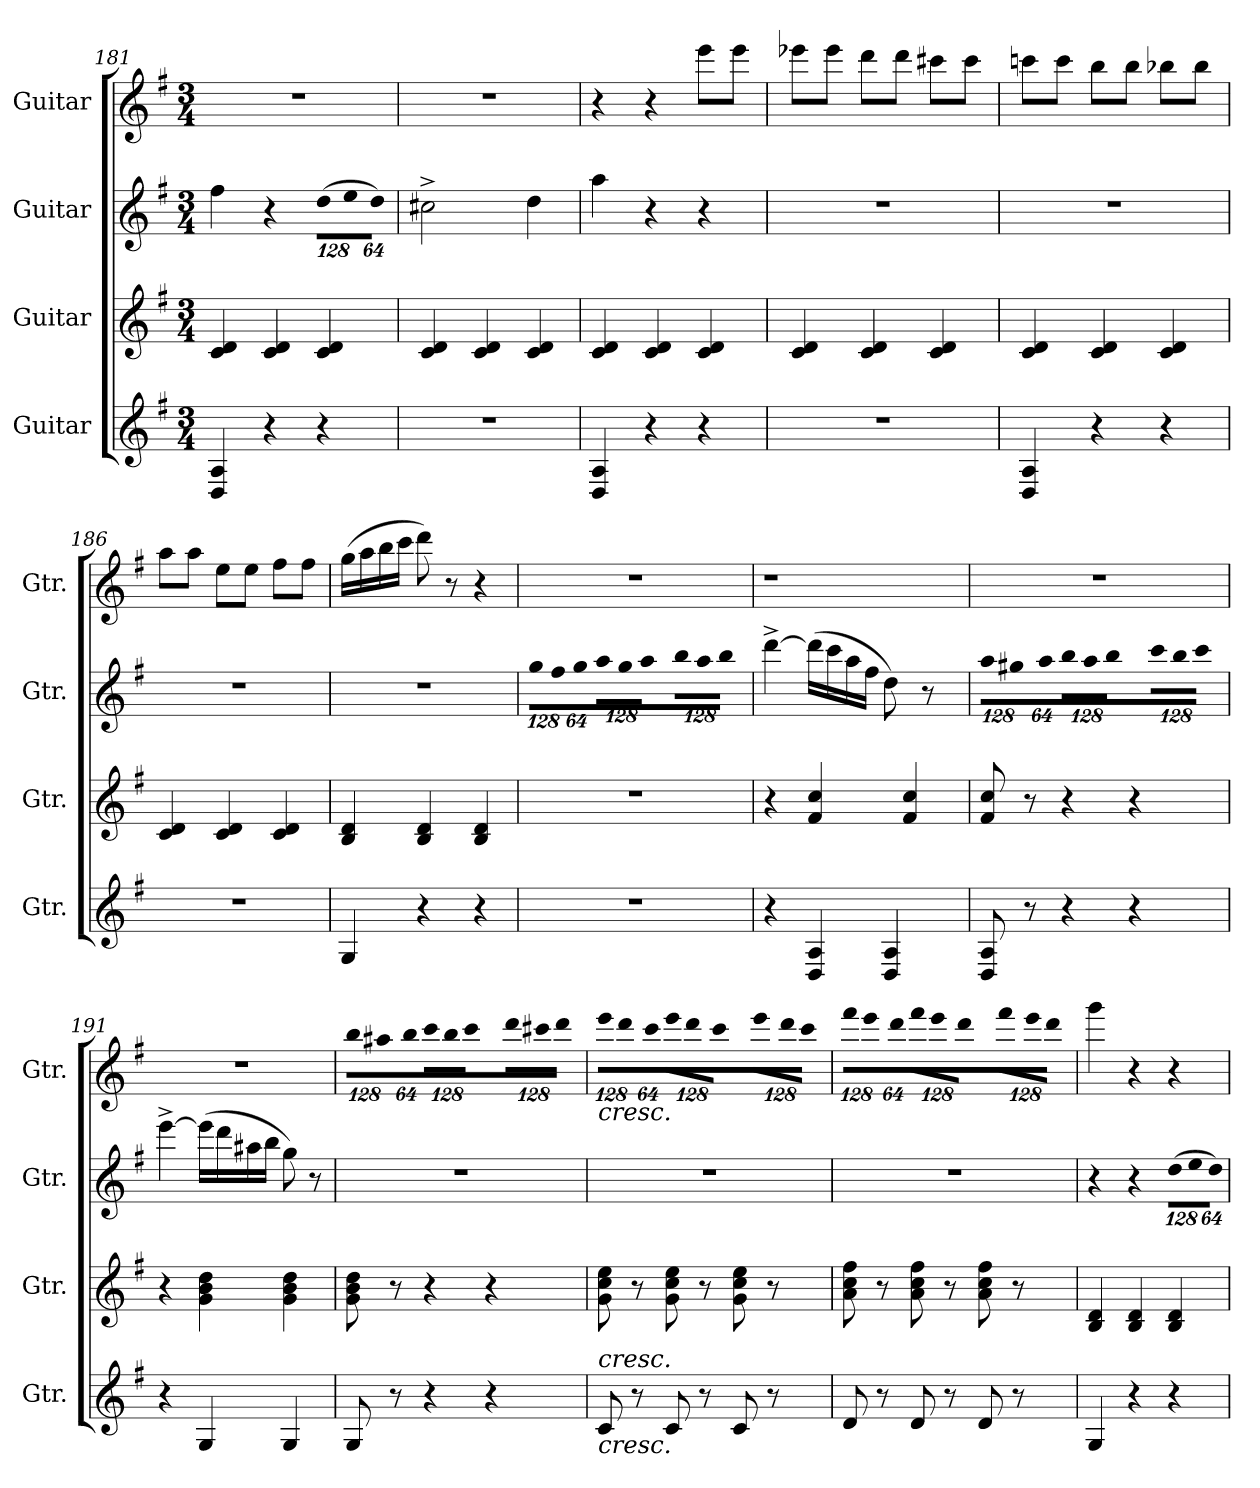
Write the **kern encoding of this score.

**kern	**kern	**kern	**kern
*part4	*part3	*part2	*part1
*staff4	*staff3	*staff2	*staff1
*I"Guitar	*I"Guitar	*I"Guitar	*I"Guitar
*I'Gtr.	*I'Gtr.	*I'Gtr.	*I'Gtr.
*clefG2	*clefG2	*clefG2	*clefG2
*ITrd7c12	*ITrd7c12	*ITrd7c12	*ITrd7c12
*k[f#]	*k[f#]	*k[f#]	*k[f#]
*G:	*G:	*G:	*G:
*M3/4	*M3/4	*M3/4	*M3/4
=181	=181	=181	=181
!	!	!	!LO:N:vis=1
4DDi/ 4AAi	4Ci/ 4Di	4f#i\	2.r
4r	4Ci/ 4Di	4r	.
*	*	*Xbrackettup	*
!	!	!LO:N:vis=8	!
4r	4Ci/ 4Di	(1024%85di\L	.
!	!	!LO:N:vis=8	!
.	.	1024%85ei\	.
!	!	!LO:N:vis=8	!
.	.	512%43di\J)	.
=182	=182	=182	=182
!LO:N:vis=1	!	!	!LO:N:vis=1
2.r	4Ci/ 4Di	2c#X^i\	2.r
.	4Ci/ 4Di	.	.
.	4Ci/ 4Di	4di\	.
=183	=183	=183	=183
4DDi/ 4AAi	4Ci/ 4Di	4ai\	4r
4r	4Ci/ 4Di	4r	4r
4r	4Ci/ 4Di	4r	8eei\L
.	.	.	8eei\J
=184	=184	=184	=184
!LO:N:vis=1	!	!LO:N:vis=1	!
2.r	4Ci/ 4Di	2.r	8ee-Xi\L
.	.	.	8ee-i\J
.	4Ci/ 4Di	.	8ddi\L
.	.	.	8ddi\J
.	4Ci/ 4Di	.	8cc#Xi\L
.	.	.	8cc#i\J
=185	=185	=185	=185
!	!	!LO:N:vis=1	!
4DDi/ 4AAi	4Ci/ 4Di	2.r	8ccni\L
.	.	.	8cci\J
4r	4Ci/ 4Di	.	8bi\L
.	.	.	8bi\J
4r	4Ci/ 4Di	.	8b-Xi\L
.	.	.	8b-i\J
!!LO:LB:g=z
=186	=186	=186	=186
!LO:N:vis=1	!	!LO:N:vis=1	!
2.r	4Ci/ 4Di	2.r	8ai\L
.	.	.	8ai\J
.	4Ci/ 4Di	.	8ei\L
.	.	.	8ei\J
.	4Ci/ 4Di	.	8f#i\L
.	.	.	8f#i\J
=187	=187	=187	=187
!	!	!LO:N:vis=1	!
4GGi/	4BBi/ 4Di	2.r	(16gi\LL
.	.	.	16ai\
.	.	.	16bi\
.	.	.	16cci\JJ
4r	4BBi/ 4Di	.	8ddi\)
.	.	.	8r
4r	4BBi/ 4Di	.	4r
=188	=188	=188	=188
!LO:N:vis=1	!LO:N:vis=1	!LO:N:vis=8	!LO:N:vis=1
2.r	2.r	1024%85gi\L	2.r
!	!	!LO:N:vis=8	!
.	.	1024%85f#i\	.
!	!	!LO:N:vis=8	!
.	.	512%43gi\J	.
!	!	!LO:N:vis=8	!
.	.	1024%85ai\L	.
!	!	!LO:N:vis=8	!
.	.	1024%85gi\	.
!	!	!LO:N:vis=8	!
.	.	512%43ai\J	.
!	!	!LO:N:vis=8	!
.	.	1024%85bi\L	.
!	!	!LO:N:vis=8	!
.	.	1024%85ai\	.
!	!	!LO:N:vis=8	!
.	.	512%43bi\J	.
=189	=189	=189	=189
!	!	!	!LO:N:vis=1
4r	4r	[>4dd^i\	2.r
4DDi/ 4AAi	4F#i/ 4ci	(16ddi\LL]	.
.	.	16cci\	.
.	.	16ai\	.
.	.	16f#i\JJ	.
4DDi/ 4AAi	16ryy	8di\)	.
.	4F#i/ 4ci	.	.
.	.	8r	.
16ryy	.	16ryy	16ryy
!!LO:LB:g=z
=190	=190	=190	=190
!	!	!LO:N:vis=8	!LO:N:vis=1
8DDi/ 8AAi	8F#i/ 8ci	1024%85ai\L	2.r
!	!	!LO:N:vis=8	!
.	.	1024%85g#Xi\	.
8r	8r	.	.
!	!	!LO:N:vis=8	!
.	.	512%43ai\J	.
!	!	!LO:N:vis=8	!
4r	4r	1024%85bi\L	.
!	!	!LO:N:vis=8	!
.	.	1024%85ai\	.
!	!	!LO:N:vis=8	!
.	.	512%43bi\J	.
!	!	!LO:N:vis=8	!
4r	4r	1024%85cci\L	.
!	!	!LO:N:vis=8	!
.	.	1024%85bi\	.
!	!	!LO:N:vis=8	!
.	.	512%43cci\J	.
=191	=191	=191	=191
!	!	!	!LO:N:vis=1
4r	4r	[>4ee^i\	2.r
4GGi/	4Gi\ 4Bi 4di	(16eei\LL]	.
.	.	16ddi\	.
.	.	16a#Xi\	.
.	.	16bi\JJ	.
4GGi/	4Gi\ 4Bi 4di	8gi\)	.
.	.	8r	.
=192	=192	=192	=192
!	!	!LO:N:vis=1	!
*	*	*	*Xbrackettup
!	!	!	!LO:N:vis=8
8GGi/	8Gi\ 8Bi 8di	2.r	1024%85bi\L
!	!	!	!LO:N:vis=8
.	.	.	1024%85a#Xi\
8r	8r	.	.
!	!	!	!LO:N:vis=8
.	.	.	512%43bi\J
!	!	!	!LO:N:vis=8
4r	4r	.	1024%85cci\L
!	!	!	!LO:N:vis=8
.	.	.	1024%85bi\
!	!	!	!LO:N:vis=8
.	.	.	512%43cci\J
!	!	!	!LO:N:vis=8
4r	4r	.	1024%85ddi\L
!	!	!	!LO:N:vis=8
.	.	.	1024%85cc#Xi\
!	!	!	!LO:N:vis=8
.	.	.	512%43ddi\J
=193	=193	=193	=193
!	!	!	!LO:TX:b:i:t=cresc.
!LO:TX:a:i:t=cresc.	!	!	!
!LO:TX:b:i:t=cresc.	!	!	!
!	!	!LO:N:vis=1	!LO:N:vis=8
8Ci/	8Gi\ 8ci 8ei	2.r	1024%85eei\L
!	!	!	!LO:N:vis=8
.	.	.	1024%85ddi\
8r	8r	.	.
!	!	!	!LO:N:vis=8
.	.	.	512%43cci\J
!	!	!	!LO:N:vis=8
8Ci/	8Gi\ 8ci 8ei	.	1024%85eei\L
!	!	!	!LO:N:vis=8
.	.	.	1024%85ddi\
8r	8r	.	.
!	!	!	!LO:N:vis=8
.	.	.	512%43cci\J
!	!	!	!LO:N:vis=8
8Ci/	8Gi\ 8ci 8ei	.	1024%85eei\L
!	!	!	!LO:N:vis=8
.	.	.	1024%85ddi\
8r	8r	.	.
!	!	!	!LO:N:vis=8
.	.	.	512%43cci\J
!!LO:PB:g=z
=194	=194	=194	=194
!	!	!LO:N:vis=1	!LO:N:vis=8
8Di/	8Ai\ 8ci 8f#i	2.r	1024%85ff#i\L
!	!	!	!LO:N:vis=8
.	.	.	1024%85eei\
8r	8r	.	.
!	!	!	!LO:N:vis=8
.	.	.	512%43ddi\J
!	!	!	!LO:N:vis=8
8Di/	8Ai\ 8ci 8f#i	.	1024%85ff#i\L
!	!	!	!LO:N:vis=8
.	.	.	1024%85eei\
8r	8r	.	.
!	!	!	!LO:N:vis=8
.	.	.	512%43ddi\J
!	!	!	!LO:N:vis=8
8Di/	8Ai\ 8ci 8f#i	.	1024%85ff#i\L
!	!	!	!LO:N:vis=8
.	.	.	1024%85eei\
8r	8r	.	.
!	!	!	!LO:N:vis=8
.	.	.	512%43ddi\J
=195	=195	=195	=195
4GGi/	4BBi/ 4Di	4r	4ggi\
4r	4BBi/ 4Di	4r	4r
!	!	!LO:N:vis=8	!
4r	4BBi/ 4Di	(1024%85di\L	4r
!	!	!LO:N:vis=8	!
.	.	1024%85ei\	.
!	!	!LO:N:vis=8	!
.	.	512%43di\J)	.
=	=	=	=
*-	*-	*-	*-
